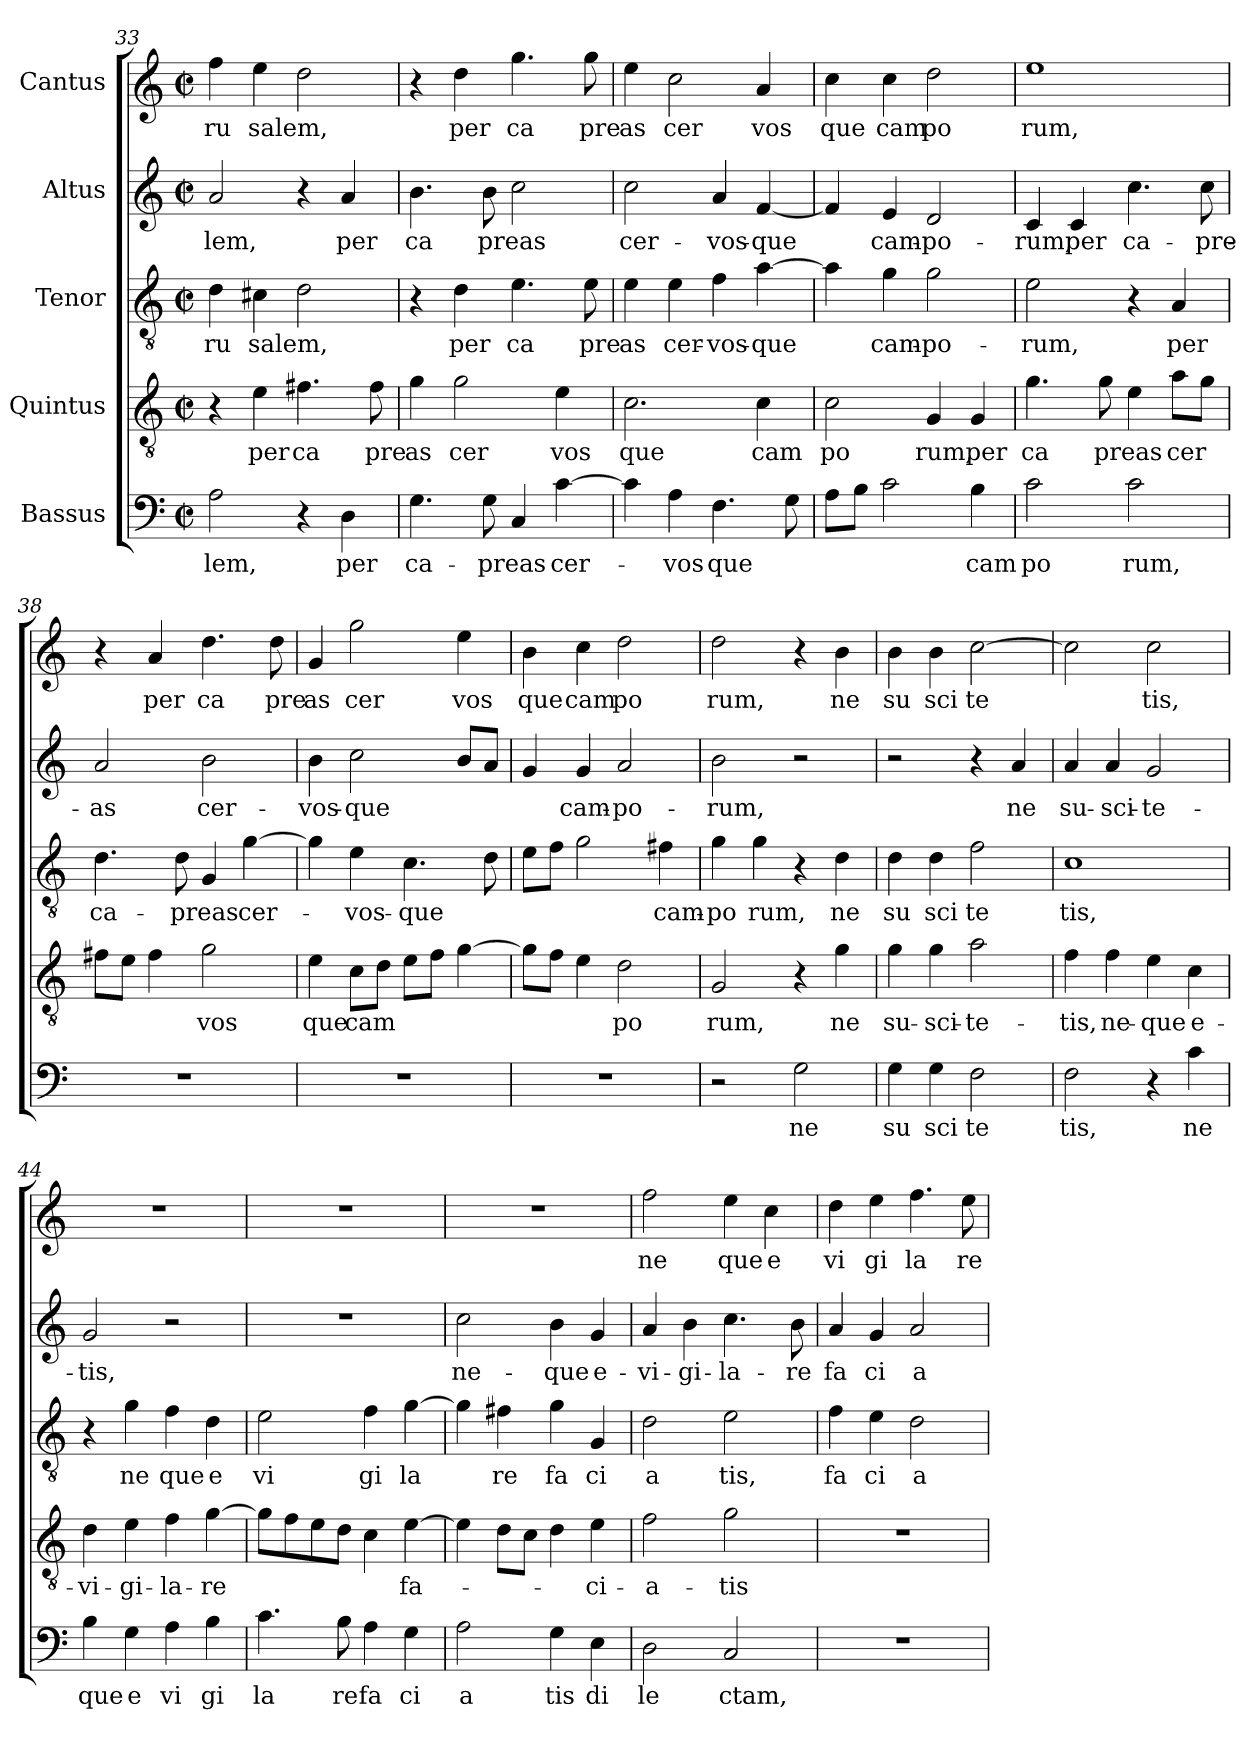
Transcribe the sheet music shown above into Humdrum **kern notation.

**kern	**text	**kern	**text	**kern	**text	**kern	**text	**kern	**text
*part5	*part5	*part4	*part4	*part3	*part3	*part2	*part2	*part1	*part1
*staff5	*staff5	*staff4	*staff4	*staff3	*staff3	*staff2	*staff2	*staff1	*staff1
*I"Bassus	*	*I"Quintus	*	*I"Tenor	*	*I"Altus	*	*I"Cantus	*
*clefF4	*	*clefGv2	*	*clefGv2	*	*clefG2	*	*clefG2	*
*M2/2	*	*M2/2	*	*M2/2	*	*M2/2	*	*M2/2	*
*met(c|)	*	*met(c|)	*	*met(c|)	*	*met(c|)	*	*met(c|)	*
=33	=33	=33	=33	=33	=33	=33	=33	=33	=33
!	!LO:LY:b:cj	!	!	!	!LO:LY:b:cj	!	!LO:LY:b:cj	!	!LO:LY:b:cj
2A\	-lem,	4r	.	4d\	ru	2a/	lem,	4ff\	ru
!	!	!	!LO:LY:b:cj	!	!LO:LY:b	!	!	!	!LO:LY:b
.	.	4e\	per	4c#X\	salem,	.	.	4ee\	salem,
!	!	!	!LO:LY:b:cj	!	!	!	!	!	!
4r	.	4.f#X\	ca	2d\	.	4r	.	2dd\	.
!	!LO:LY:b:cj	!	!	!	!	!	!LO:LY:b:cj	!	!
4D\	per	.	.	.	.	4a/	per	.	.
!	!	!	!LO:LY:b:cj	!	!	!	!	!	!
.	.	8f#\	pre	.	.	.	.	.	.
=34	=34	=34	=34	=34	=34	=34	=34	=34	=34
!	!LO:LY:b:cj	!	!LO:LY:b:cj	!	!	!	!LO:LY:b:cj	!	!
4.G\	ca-	4g\	as	4r	.	4.b\	ca	4r	.
!	!	!	!LO:LY:b:cj	!	!LO:LY:b:cj	!	!	!	!LO:LY:b:cj
.	.	2g\	cer	4d\	per	.	.	4dd\	per
!	!LO:LY:b:cj	!	!	!	!	!	!LO:LY:b:cj	!	!
8G\	-preas	.	.	.	.	8b\	preas	.	.
!	!	!	!	!	!LO:LY:b:cj	!	!	!	!LO:LY:b:cj
4C/	.	.	.	4.e\	ca	2cc\	.	4.gg\	ca
!	!LO:LY:b	!	!LO:LY:b:cj	!	!	!	!	!	!
[>4c\	cer-	4e\	vos	.	.	.	.	.	.
!	!	!	!	!	!LO:LY:b:cj	!	!	!	!LO:LY:b:cj
.	.	.	.	8e\	pre	.	.	8gg\	pre
!!LO:LB:g=z
=35	=35	=35	=35	=35	=35	=35	=35	=35	=35
!	!	!	!LO:LY:b:cj	!	!LO:LY:b:cj	!	!LO:LY:b:cj	!	!LO:LY:b:cj
4c\]	.	2.c\	que	4e\	as	2cc\	cer-	4ee\	as
!	!LO:LY:b:cj	!	!	!	!LO:LY:b:cj	!	!	!	!LO:LY:b:cj
4A\	-vos	.	.	4e\	cer-	.	.	2cc\	cer
!	!LO:LY:b	!	!	!	!LO:LY:b:cj	!	!LO:LY:b:cj	!	!
4.F\	que	.	.	4f\	-vos-	4a/	-vos-	.	.
!	!	!	!LO:LY:b:cj	!	!LO:LY:b	!	!LO:LY:b	!	!LO:LY:b:cj
.	.	4c\	cam	[>4a\	-que	[<4f/	-que	4a/	vos
8G\	.	.	.	.	.	.	.	.	.
=36	=36	=36	=36	=36	=36	=36	=36	=36	=36
!	!	!	!LO:LY:b:cj	!	!	!	!	!	!LO:LY:b:cj
8A\L	.	2c\	po	4a\]	.	4f/]	.	4cc\	que
8B\J	.	.	.	.	.	.	.	.	.
!	!	!	!	!	!LO:LY:b:cj	!	!LO:LY:b:cj	!	!LO:LY:b:cj
2c\	.	.	.	4g\	cam-	4e/	cam-	4cc\	cam
!	!	!	!LO:LY:b:cj	!	!LO:LY:b:cj	!	!LO:LY:b:cj	!	!LO:LY:b:cj
.	.	4G/	rum,	2g\	-po-	2d/	-po-	2dd\	po
!	!LO:LY:b:cj	!	!LO:LY:b:cj	!	!	!	!	!	!
4B\	cam	4G/	per	.	.	.	.	.	.
=37	=37	=37	=37	=37	=37	=37	=37	=37	=37
!	!LO:LY:b:cj	!	!LO:LY:b:cj	!	!LO:LY:b:cj	!	!LO:LY:b:cj	!	!LO:LY:b:cj
2c\	po	4.g\	ca	2e\	-rum,	4c/	-rum,	1ee	rum,
!	!	!	!	!	!	!	!LO:LY:b:cj	!	!
.	.	.	.	.	.	4c/	per	.	.
!	!	!	!LO:LY:b:cj	!	!	!	!	!	!
.	.	8g\	preas	.	.	.	.	.	.
!	!LO:LY:b:cj	!	!	!	!	!	!LO:LY:b:cj	!	!
2c\	rum,	4e\	.	4r	.	4.cc\	ca-	.	.
!	!	!	!LO:LY:b	!	!LO:LY:b:cj	!	!	!	!
.	.	8a\L	cer	4A/	per	.	.	.	.
!	!	!	!	!	!	!	!LO:LY:b:cj	!	!
.	.	8g\J	.	.	.	8cc\	-pre-	.	.
=38	=38	=38	=38	=38	=38	=38	=38	=38	=38
!	!	!	!	!	!LO:LY:b:cj	!	!LO:LY:b:cj	!	!
1r	.	8f#X\L	.	4.d\	ca-	2a/	-as	4r	.
.	.	8e\J	.	.	.	.	.	.	.
!	!	!	!	!	!	!	!	!	!LO:LY:b:cj
.	.	4f#\	.	.	.	.	.	4a/	per
!	!	!	!	!	!LO:LY:b:cj	!	!	!	!
.	.	.	.	8d\	-preas	.	.	.	.
!	!	!	!LO:LY:b:cj	!	!	!	!LO:LY:b:cj	!	!LO:LY:b:cj
.	.	2g\	vos	4G/	.	2b\	cer-	4.dd\	ca
!	!	!	!	!	!LO:LY:b	!	!	!	!
.	.	.	.	[>4g\	cer-	.	.	.	.
!	!	!	!	!	!	!	!	!	!LO:LY:b:cj
.	.	.	.	.	.	.	.	8dd\	pre
=39	=39	=39	=39	=39	=39	=39	=39	=39	=39
!	!	!	!LO:LY:b:cj	!	!	!	!LO:LY:b:cj	!	!LO:LY:b:cj
1r	.	4e\	que	4g\]	.	4b\	-vos-	4g/	as
!	!	!	!LO:LY:b	!	!LO:LY:b:cj	!	!LO:LY:b	!	!LO:LY:b:cj
.	.	8c\L	cam	4e\	-vos-	2cc\	-que	2gg\	cer
.	.	8d\J	.	.	.	.	.	.	.
!	!	!	!	!	!LO:LY:b	!	!	!	!
.	.	8e\L	.	4.c\	-que	.	.	.	.
.	.	8f\J	.	.	.	.	.	.	.
!	!	!	!	!	!	!	!	!	!LO:LY:b:cj
.	.	[>4g\	.	.	.	8b/L	.	4ee\	vos
.	.	.	.	8d\	.	8a/J	.	.	.
=40	=40	=40	=40	=40	=40	=40	=40	=40	=40
!	!	!	!	!	!	!	!	!	!LO:LY:b:cj
1r	.	8g\L]	.	8e\L	.	4g/	.	4b\	que
.	.	8f\J	.	8f\J	.	.	.	.	.
!	!	!	!	!	!	!	!LO:LY:b:cj	!	!LO:LY:b:cj
.	.	4e\	.	2g\	.	4g/	cam-	4cc\	cam
!	!	!	!LO:LY:b:cj	!	!	!	!LO:LY:b:cj	!	!LO:LY:b:cj
.	.	2d\	po	.	.	2a/	-po-	2dd\	po
!	!	!	!	!	!LO:LY:b:cj	!	!	!	!
.	.	.	.	4f#X\	cam-	.	.	.	.
!!LO:PB:g=z
=41	=41	=41	=41	=41	=41	=41	=41	=41	=41
!	!	!	!LO:LY:b:cj	!	!LO:LY:b:cj	!	!LO:LY:b:cj	!	!LO:LY:b:cj
2r	.	2G/	rum,	4g\	-po	2b\	-rum,	2dd\	rum,
!	!	!	!	!	!LO:LY:b:cj	!	!	!	!
.	.	.	.	4g\	rum,	.	.	.	.
!	!LO:LY:b:cj	!	!	!	!	!	!	!	!
2G\	ne	4r	.	4r	.	2r	.	4r	.
!	!	!	!LO:LY:b:cj	!	!LO:LY:b:cj	!	!	!	!LO:LY:b:cj
.	.	4g\	ne	4d\	ne	.	.	4b\	ne
=42	=42	=42	=42	=42	=42	=42	=42	=42	=42
!	!LO:LY:b:cj	!	!LO:LY:b:cj	!	!LO:LY:b:cj	!	!	!	!LO:LY:b:cj
4G\	su	4g\	su-	4d\	su	2r	.	4b\	su
!	!LO:LY:b:cj	!	!LO:LY:b:cj	!	!LO:LY:b:cj	!	!	!	!LO:LY:b:cj
4G\	sci	4g\	-sci-	4d\	sci	.	.	4b\	sci
!	!LO:LY:b:cj	!	!LO:LY:b:cj	!	!LO:LY:b:cj	!	!	!	!LO:LY:b:cj
2F\	te	2a\	-te-	2f\	te	4r	.	[>2cc\	te
!	!	!	!	!	!	!	!LO:LY:b:cj	!	!
.	.	.	.	.	.	4a/	ne	.	.
=43	=43	=43	=43	=43	=43	=43	=43	=43	=43
!	!LO:LY:b:cj	!	!LO:LY:b:cj	!	!LO:LY:b:cj	!	!LO:LY:b:cj	!	!
2F\	tis,	4f\	-tis,	1c	tis,	4a/	su-	2cc\]	.
!	!	!	!LO:LY:b:cj	!	!	!	!LO:LY:b:cj	!	!
.	.	4f\	ne-	.	.	4a/	-sci-	.	.
!	!	!	!LO:LY:b:cj	!	!	!	!LO:LY:b:cj	!	!LO:LY:b:cj
4r	.	4e\	-que	.	.	2g/	-te-	2cc\	tis,
!	!LO:LY:b:cj	!	!LO:LY:b:cj	!	!	!	!	!	!
4c\	ne	4c\	e-	.	.	.	.	.	.
=44	=44	=44	=44	=44	=44	=44	=44	=44	=44
!	!LO:LY:b:cj	!	!LO:LY:b:cj	!	!	!	!LO:LY:b:cj	!	!
4B\	que	4d\	-vi-	4r	.	2g/	-tis,	1r	.
!	!LO:LY:b:cj	!	!LO:LY:b:cj	!	!LO:LY:b:cj	!	!	!	!
4G\	e	4e\	-gi-	4g\	ne	.	.	.	.
!	!LO:LY:b:cj	!	!LO:LY:b:cj	!	!LO:LY:b:cj	!	!	!	!
4A\	vi	4f\	-la-	4f\	que	2r	.	.	.
!	!LO:LY:b:cj	!	!LO:LY:b:cj	!	!LO:LY:b:cj	!	!	!	!
4B\	gi	[>4g\	-re	4d\	e	.	.	.	.
=45	=45	=45	=45	=45	=45	=45	=45	=45	=45
!	!LO:LY:b:cj	!	!	!	!LO:LY:b:cj	!	!	!	!
4.c\	la	8g\L]	.	2e\	vi	1r	.	1r	.
.	.	8f\	.	.	.	.	.	.	.
.	.	8e\	.	.	.	.	.	.	.
!	!LO:LY:b:cj	!	!	!	!	!	!	!	!
8B\	re	8d\J	.	.	.	.	.	.	.
!	!LO:LY:b:cj	!	!	!	!LO:LY:b:cj	!	!	!	!
4A\	fa	4c\	.	4f\	gi	.	.	.	.
!	!LO:LY:b:cj	!	!LO:LY:b:cj	!	!LO:LY:b:cj	!	!	!	!
4G\	ci	[>4e\	fa-	[>4g\	la	.	.	.	.
=46	=46	=46	=46	=46	=46	=46	=46	=46	=46
!	!LO:LY:b:cj	!	!	!	!	!	!LO:LY:b:cj	!	!
2A\	a	4e\]	.	4g\]	.	2cc\	ne-	1r	.
!	!	!	!	!	!LO:LY:b:cj	!	!	!	!
.	.	8d\L	.	4f#\	re	.	.	.	.
.	.	8c\J	.	.	.	.	.	.	.
!	!LO:LY:b:cj	!	!	!	!LO:LY:b:cj	!	!LO:LY:b:cj	!	!
4G\	tis	4d\	.	4g\	fa	4b\	-que	.	.
!	!LO:LY:b:cj	!	!LO:LY:b:cj	!	!LO:LY:b:cj	!	!LO:LY:b:cj	!	!
4E\	di	4e\	-ci-	4G/	ci	4g/	e-	.	.
=47	=47	=47	=47	=47	=47	=47	=47	=47	=47
!	!LO:LY:b:cj	!	!LO:LY:b:cj	!	!LO:LY:b:cj	!	!LO:LY:b:cj	!	!LO:LY:b:cj
2D\	le	2f\	-a-	2d\	a	4a/	-vi-	2ff\	ne
!	!	!	!	!	!	!	!LO:LY:b:cj	!	!
.	.	.	.	.	.	4b\	-gi-	.	.
!	!LO:LY:b:cj	!	!LO:LY:b:cj	!	!LO:LY:b:cj	!	!LO:LY:b:cj	!	!LO:LY:b:cj
2C/	ctam,	2g\	-tis	2e\	tis,	4.cc\	-la-	4ee\	que
!	!	!	!	!	!	!	!	!	!LO:LY:b:cj
.	.	.	.	.	.	.	.	4cc\	e
!	!	!	!	!	!	!	!LO:LY:b:cj	!	!
.	.	.	.	.	.	8b\	-re	.	.
!!LO:LB:g=z
=48	=48	=48	=48	=48	=48	=48	=48	=48	=48
!	!	!	!	!	!LO:LY:b:cj	!	!LO:LY:b:cj	!	!LO:LY:b:cj
1r	.	1r	.	4f\	fa	4a/	fa	4dd\	vi
!	!	!	!	!	!LO:LY:b:cj	!	!LO:LY:b:cj	!	!LO:LY:b:cj
.	.	.	.	4e\	ci	4g/	ci	4ee\	gi
!	!	!	!	!	!LO:LY:b:cj	!	!LO:LY:b:cj	!	!LO:LY:b:cj
.	.	.	.	2d\	a	2a/	a	4.ff\	la
!	!	!	!	!	!	!	!	!	!LO:LY:b:cj
.	.	.	.	.	.	.	.	8ee\	re
=	=	=	=	=	=	=	=	=	=
*-	*-	*-	*-	*-	*-	*-	*-	*-	*-
